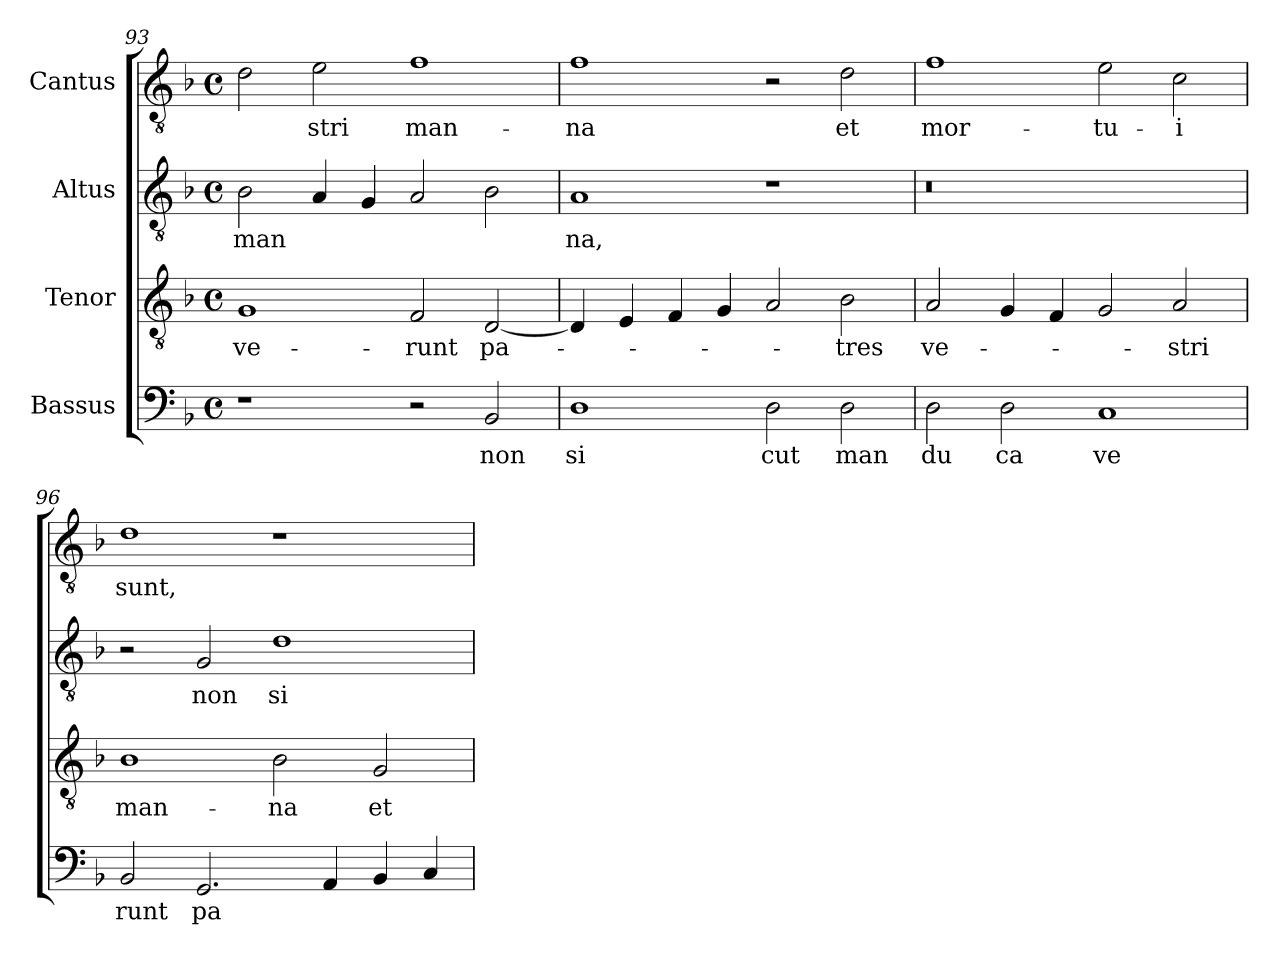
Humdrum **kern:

**kern	**text	**kern	**text	**kern	**text	**kern	**text
*part4	*part4	*part3	*part3	*part2	*part2	*part1	*part1
*staff4	*staff4	*staff3	*staff3	*staff2	*staff2	*staff1	*staff1
*I"Bassus	*	*I"Tenor	*	*I"Altus	*	*I"Cantus	*
*clefF4	*	*clefGv2	*	*clefGv2	*	*clefGv2	*
*k[b-]	*	*k[b-]	*	*k[b-]	*	*k[b-]	*
*F:	*	*F:	*	*F:	*	*F:	*
*M4/4	*	*M4/4	*	*M4/4	*	*M4/4	*
*met(c)	*	*met(c)	*	*met(c)	*	*met(c)	*
=93	=93	=93	=93	=93	=93	=93	=93
!	!	!	!LO:LY:b:cj	!	!LO:LY:b	!	!
1r	.	1G	-ve-	2B-\	man	2d\	.
!	!	!	!	!	!	!	!LO:LY:b:cj
.	.	.	.	4A/	.	2e\	-stri
.	.	.	.	4G/	.	.	.
!	!	!	!LO:LY:b:cj	!	!	!	!LO:LY:b:cj
2r	.	2F/	-runt	2A/	.	1f	man-
!	!LO:LY:b:cj	!	!LO:LY:b:cj	!	!	!	!
2BB-/	non	[<2D/	pa-	2B-\	.	.	.
=94	=94	=94	=94	=94	=94	=94	=94
!	!LO:LY:b:cj	!	!	!	!LO:LY:b:cj	!	!LO:LY:b:cj
1D	si	4D/]	.	1A	na,	1f	-na
.	.	4E/	.	.	.	.	.
.	.	4F/	.	.	.	.	.
.	.	4G/	.	.	.	.	.
!	!LO:LY:b:cj	!	!	!	!	!	!
2D\	cut	2A/	.	1r	.	2r	.
!	!LO:LY:b:cj	!	!LO:LY:b:cj	!	!	!	!LO:LY:b:cj
2D\	man	2B-\	-tres	.	.	2d\	et
=95	=95	=95	=95	=95	=95	=95	=95
!	!LO:LY:b:cj	!	!LO:LY:b:cj	!	!	!	!LO:LY:b:cj
2D\	du	2A/	ve-	0r	.	1f	mor-
!	!LO:LY:b:cj	!	!	!	!	!	!
2D\	ca	4G/	.	.	.	.	.
.	.	4F/	.	.	.	.	.
!	!LO:LY:b:cj	!	!	!	!	!	!LO:LY:b:cj
1C	ve	2G/	.	.	.	2e\	-tu-
!	!	!	!LO:LY:b:cj	!	!	!	!LO:LY:b:cj
.	.	2A/	-stri	.	.	2c\	-i
=96	=96	=96	=96	=96	=96	=96	=96
!	!LO:LY:b:cj	!	!LO:LY:b:cj	!	!	!	!LO:LY:b:cj
2BB-/	runt	1B-	man-	2r	.	1d	sunt,
!	!LO:LY:b:cj	!	!	!	!LO:LY:b:cj	!	!
2.GG/	pa	.	.	2G/	non	.	.
!	!	!	!LO:LY:b:cj	!	!LO:LY:b:cj	!	!
.	.	2B-\	-na	1d	si	1r	.
4AA/	.	.	.	.	.	.	.
!	!	!	!LO:LY:b:cj	!	!	!	!
4BB-/	.	2G/	et	.	.	.	.
4C/	.	.	.	.	.	.	.
=	=	=	=	=	=	=	=
*-	*-	*-	*-	*-	*-	*-	*-
